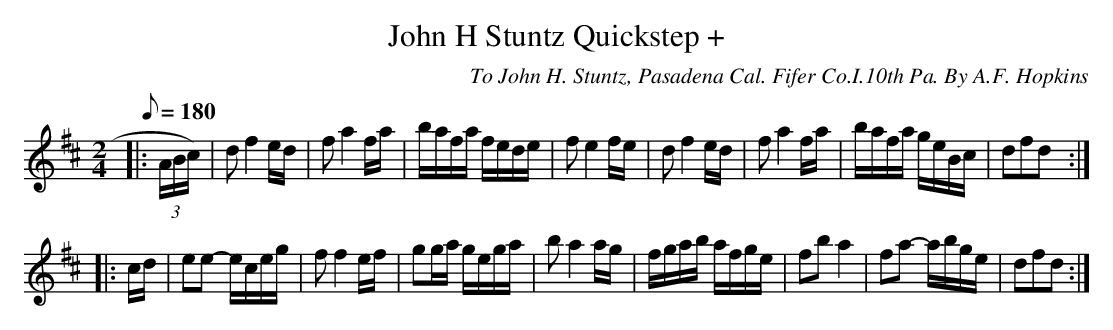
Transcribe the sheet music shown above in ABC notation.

X:1
T:John H Stuntz Quickstep +
C:To John H. Stuntz, Pasadena Cal. Fifer Co.I.10th Pa. By A.F. Hopkins
M:2/4
L:1/8
Q:1/8=180
K:D
|: (3A/B/c/)|df2 e/d/|fa2 f/a/|b/a/f/a/ f/e/d/e/|fe2 f/e/|df2 e/d/|fa2 f/a/|b/a/f/a/ g/e/B/c/|dfd :|
|: c/d/|ee -e/c/e/g/|ff2 e/f/|gg/a/ g/e/g/a/|ba2 a/g/|f/g/a/b/ a/f/g/e/|fb a2|fa -a/b/g/e/|dfd :|
